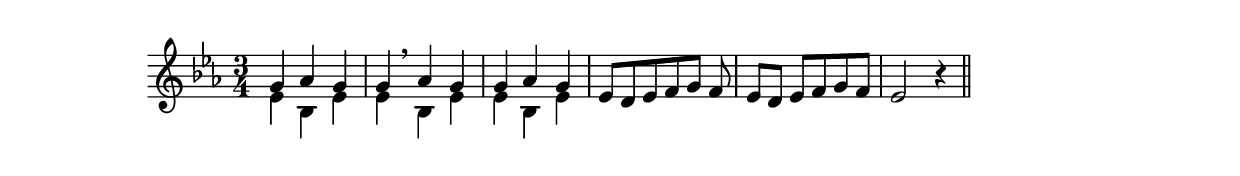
#(ly:set-option 'old-relative)
\version "2.3.22"
\header{
texidoc="
Breathing signs are available in different tastes: commas (default),
ticks, vees and `railroad tracks' (caesura)."
 }


\score {

  {
    %
    % Modern notation:
    %
    \new Staff {
       \relative c'' {
	\key es \major \time 3/4

	% this bar contains no \breathe
	<<
	  { g4 as g } \\
	  { es4 bes es }
	>> |

	% by default, \breathe uses the rcomma, just as if saying:
	% \override BreathingSign  #'text =
	%	#(make-musicglyph-markup "scripts-rcomma")
	<<
	  { g4 as g } \\
	  { es4 \breathe bes es }
	>> |

	% rvarcomma and lvarcomma are variations of the default rcomma
	% and lcomma

    	% N.B.: must use Staff context here, since we start a Voice below
	\override Staff.BreathingSign  #'text =
		#(make-musicglyph-markup "scripts-rvarcomma")
	<<
	  { g4 as g } \\
	  { es4 \breathe bes es }
	>> |

	% wedge
	\override BreathingSign  #'text =
		 #(make-musicglyph-markup "scripts-upbow")
	es8 d es f g8 \breathe f |

	% caesura
	\override BreathingSign  #'text =
		 #(make-musicglyph-markup "scripts-caesura")
	es8[ d] \breathe  es[ f g f] |
	es2 r4 \bar "||" \break
      }
    }
  }
}
